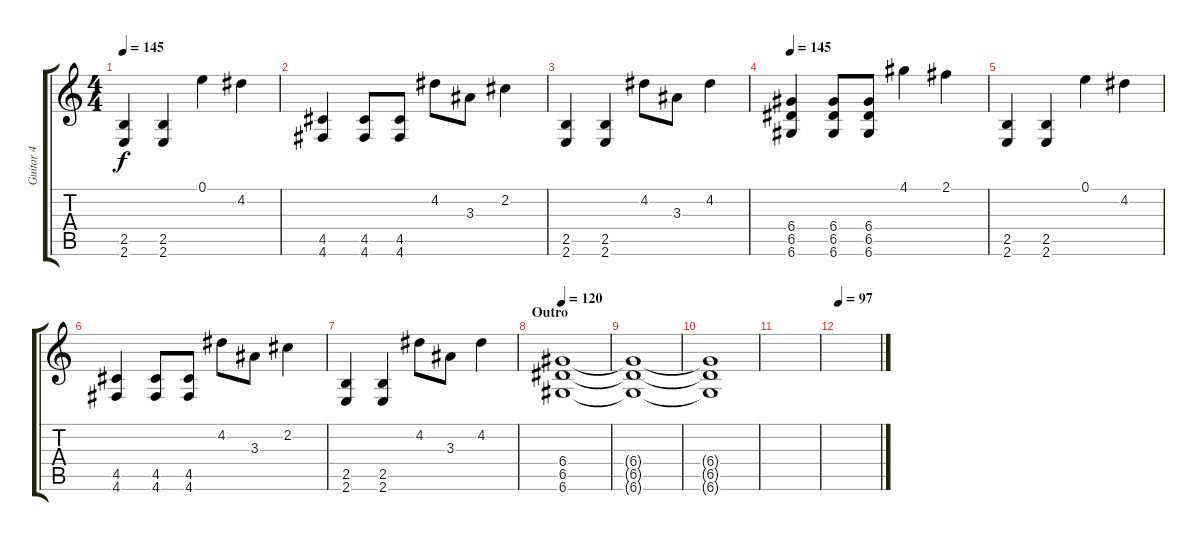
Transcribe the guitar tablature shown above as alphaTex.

\track ("Guitar 4" "Guitar 4") {instrument overdrivenguitar}
\staff {score tabs}
\tuning (E4 B3 G3 D3 A2 D2) {hide}
\ts (4 4)
\tempo 145
\clef g2
\ks c
(2.5 2.6).4{dy f} (2.5 2.6).4 0.1.4 4.2.4 |
(4.5 4.6).4 (4.5 4.6).8 (4.5 4.6).8 4.2.8 3.3.8 2.2.4 |
(2.5 2.6).4 (2.5 2.6).4 4.2.8 3.3.8 4.2.4 |
\tempo 145
(6.4 6.5 6.6).4{volume 11} (6.4 6.5 6.6).8 (6.4 6.5 6.6).8 4.1.4 2.1.4 |
(2.5 2.6).4 (2.5 2.6).4 0.1.4 4.2.4 |
(4.5 4.6).4 (4.5 4.6).8 (4.5 4.6).8 4.2.8 3.3.8 2.2.4 |
(2.5 2.6).4 (2.5 2.6).4 4.2.8 3.3.8 4.2.4 |
\section ("" "Outro")
\tempo 120
(6.4 6.5 6.6).1 |
(6.4{t} 6.5{t} 6.6{t}).1 |
(6.4{t} 6.5{t} 6.6{t}).1 |
|
\tempo 97
